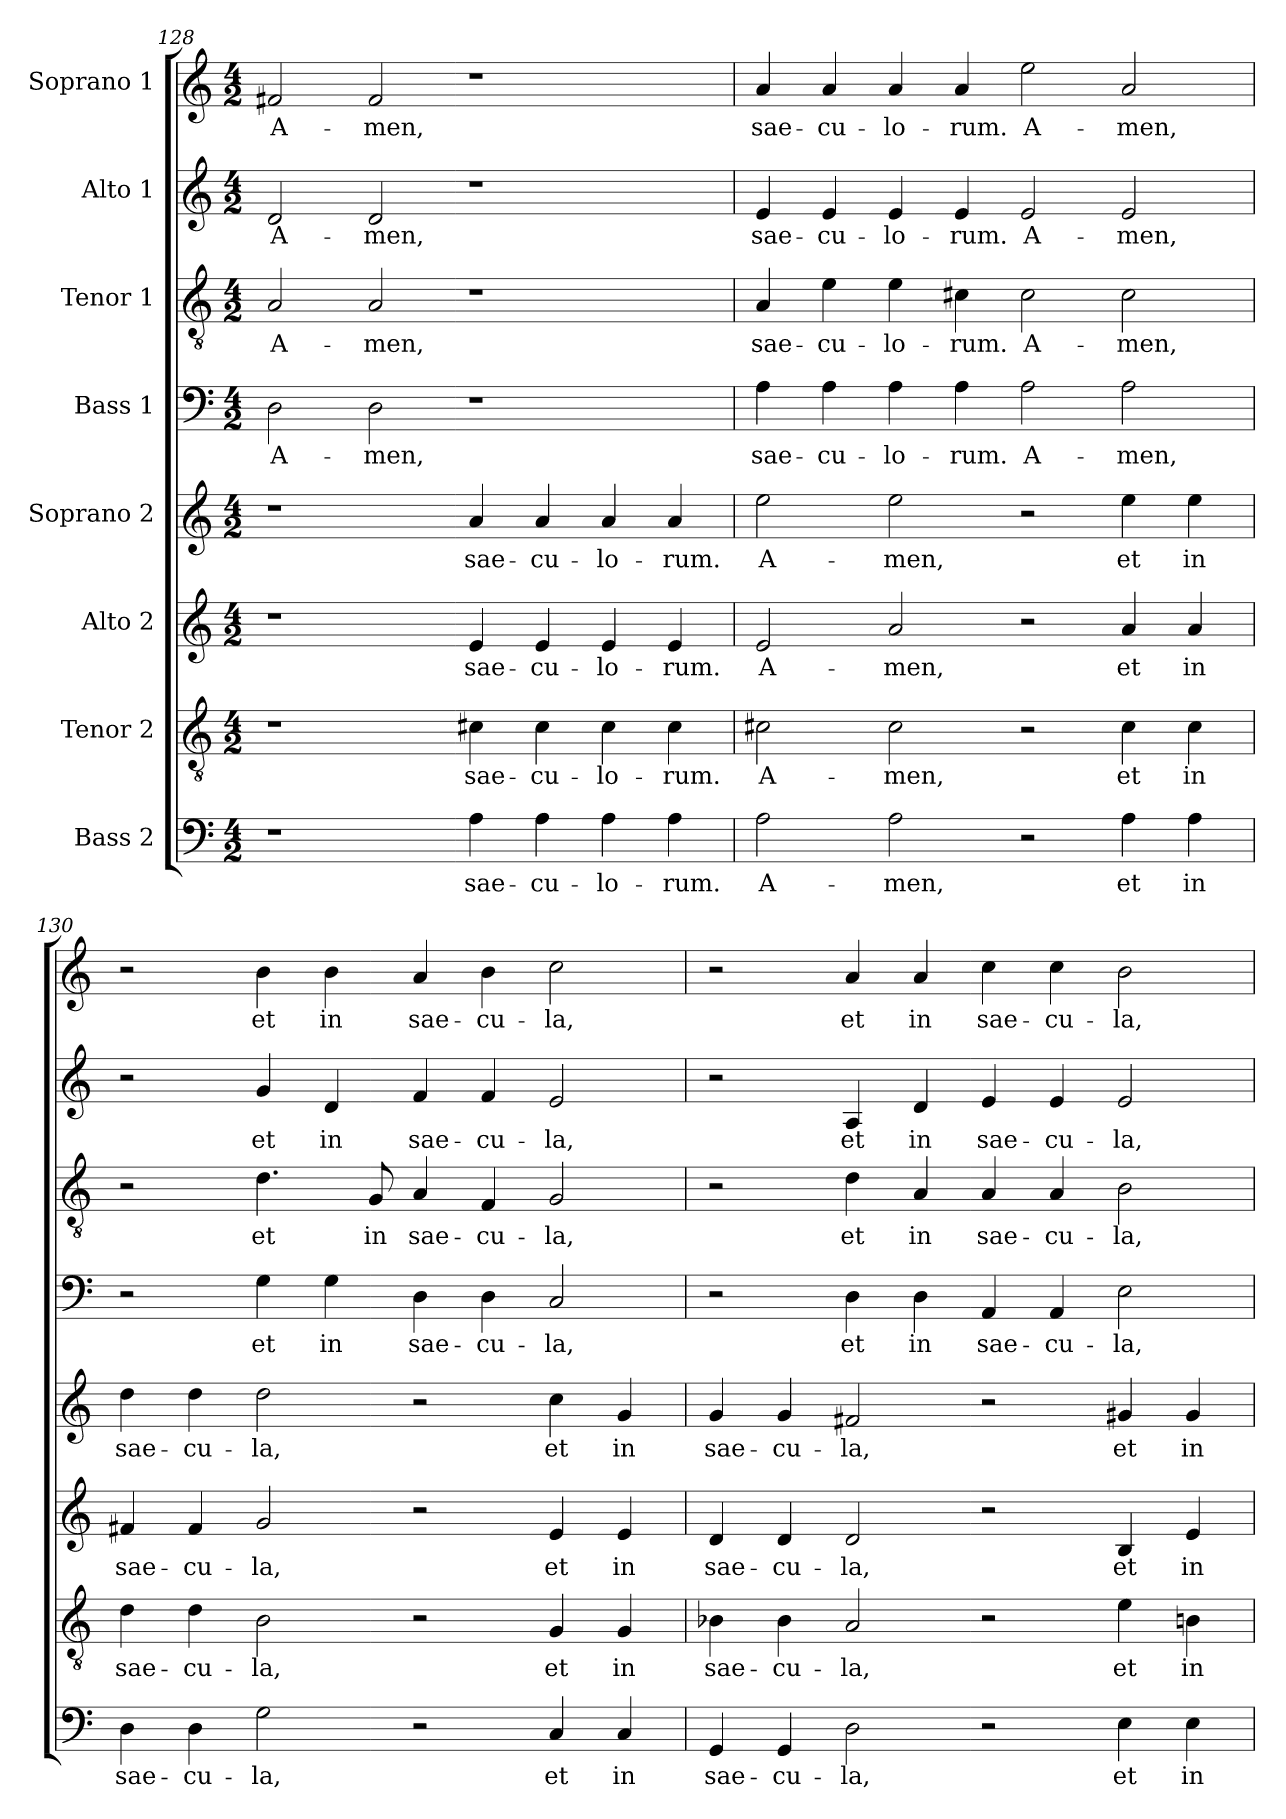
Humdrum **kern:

**kern	**text	**kern	**text	**kern	**text	**kern	**text	**kern	**text	**kern	**text	**kern	**text	**kern	**text
*part8	*part8	*part7	*part7	*part6	*part6	*part5	*part5	*part4	*part4	*part3	*part3	*part2	*part2	*part1	*part1
*staff8	*staff8	*staff7	*staff7	*staff6	*staff6	*staff5	*staff5	*staff4	*staff4	*staff3	*staff3	*staff2	*staff2	*staff1	*staff1
*I"Bass 2	*	*I"Tenor 2	*	*I"Alto 2	*	*I"Soprano 2	*	*I"Bass 1	*	*I"Tenor 1	*	*I"Alto 1	*	*I"Soprano 1	*
*clefF4	*	*clefGv2	*	*clefG2	*	*clefG2	*	*clefF4	*	*clefGv2	*	*clefG2	*	*clefG2	*
*k[]	*	*k[]	*	*k[]	*	*k[]	*	*k[]	*	*k[]	*	*k[]	*	*k[]	*
*M4/2	*	*M4/2	*	*M4/2	*	*M4/2	*	*M4/2	*	*M4/2	*	*M4/2	*	*M4/2	*
=128	=128	=128	=128	=128	=128	=128	=128	=128	=128	=128	=128	=128	=128	=128	=128
1r	.	1r	.	1r	.	1r	.	2D\	A-	2A/	A-	2d/	A-	2f#X/	A-
.	.	.	.	.	.	.	.	2D\	men,	2A/	men,	2d/	men,	2f#/	men,
4A\	sae-	4c#X\	sae-	4e/	sae-	4a/	sae-	1r	.	1r	.	1r	.	1r	.
4A\	cu-	4c#\	cu-	4e/	cu-	4a/	cu-	.	.	.	.	.	.	.	.
4A\	lo-	4c#\	lo-	4e/	lo-	4a/	lo-	.	.	.	.	.	.	.	.
4A\	rum.	4c#\	rum.	4e/	rum.	4a/	rum.	.	.	.	.	.	.	.	.
=129	=129	=129	=129	=129	=129	=129	=129	=129	=129	=129	=129	=129	=129	=129	=129
2A\	A-	2c#X\	A-	2e/	A-	2ee\	A-	4A\	sae-	4A/	sae-	4e/	sae-	4a/	sae-
.	.	.	.	.	.	.	.	4A\	cu-	4e\	cu-	4e/	cu-	4a/	cu-
2A\	men,	2c#\	men,	2a/	men,	2ee\	men,	4A\	lo-	4e\	lo-	4e/	lo-	4a/	lo-
.	.	.	.	.	.	.	.	4A\	rum.	4c#X\	rum.	4e/	rum.	4a/	rum.
2r	.	2r	.	2r	.	2r	.	2A\	A-	2c#\	A-	2e/	A-	2ee\	A-
4A\	et	4c#\	et	4a/	et	4ee\	et	2A\	men,	2c#\	men,	2e/	men,	2a/	men,
4A\	in	4c#\	in	4a/	in	4ee\	in	.	.	.	.	.	.	.	.
=130	=130	=130	=130	=130	=130	=130	=130	=130	=130	=130	=130	=130	=130	=130	=130
4D\	sae-	4d\	sae-	4f#X/	sae-	4dd\	sae-	2r	.	2r	.	2r	.	2r	.
4D\	cu-	4d\	cu-	4f#/	cu-	4dd\	cu-	.	.	.	.	.	.	.	.
2G\	la,	2B\	la,	2g/	la,	2dd\	la,	4G\	et	4.d\	et	4g/	et	4b\	et
.	.	.	.	.	.	.	.	4G\	in	.	.	4d/	in	4b\	in
.	.	.	.	.	.	.	.	.	.	8G/	in	.	.	.	.
2r	.	2r	.	2r	.	2r	.	4D\	sae-	4A/	sae-	4f/	sae-	4a/	sae-
.	.	.	.	.	.	.	.	4D\	cu-	4F/	cu-	4f/	cu-	4b\	cu-
4C/	et	4G/	et	4e/	et	4cc\	et	2C/	la,	2G/	la,	2e/	la,	2cc\	la,
4C/	in	4G/	in	4e/	in	4g/	in	.	.	.	.	.	.	.	.
!!LO:PB:g=z
=131	=131	=131	=131	=131	=131	=131	=131	=131	=131	=131	=131	=131	=131	=131	=131
4GG/	sae-	4B-X\	sae-	4d/	sae-	4g/	sae-	2r	.	2r	.	2r	.	2r	.
4GG/	cu-	4B-\	cu-	4d/	cu-	4g/	cu-	.	.	.	.	.	.	.	.
2D\	la,	2A/	la,	2d/	la,	2f#X/	la,	4D\	et	4d\	et	4A/	et	4a/	et
.	.	.	.	.	.	.	.	4D\	in	4A/	in	4d/	in	4a/	in
2r	.	2r	.	2r	.	2r	.	4AA/	sae-	4A/	sae-	4e/	sae-	4cc\	sae-
.	.	.	.	.	.	.	.	4AA/	cu-	4A/	cu-	4e/	cu-	4cc\	cu-
4E\	et	4e\	et	4B/	et	4g#X/	et	2E\	la,	2B\	la,	2e/	la,	2b\	la,
4E\	in	4Bn\	in	4e/	in	4g#/	in	.	.	.	.	.	.	.	.
=	=	=	=	=	=	=	=	=	=	=	=	=	=	=	=
*-	*-	*-	*-	*-	*-	*-	*-	*-	*-	*-	*-	*-	*-	*-	*-
